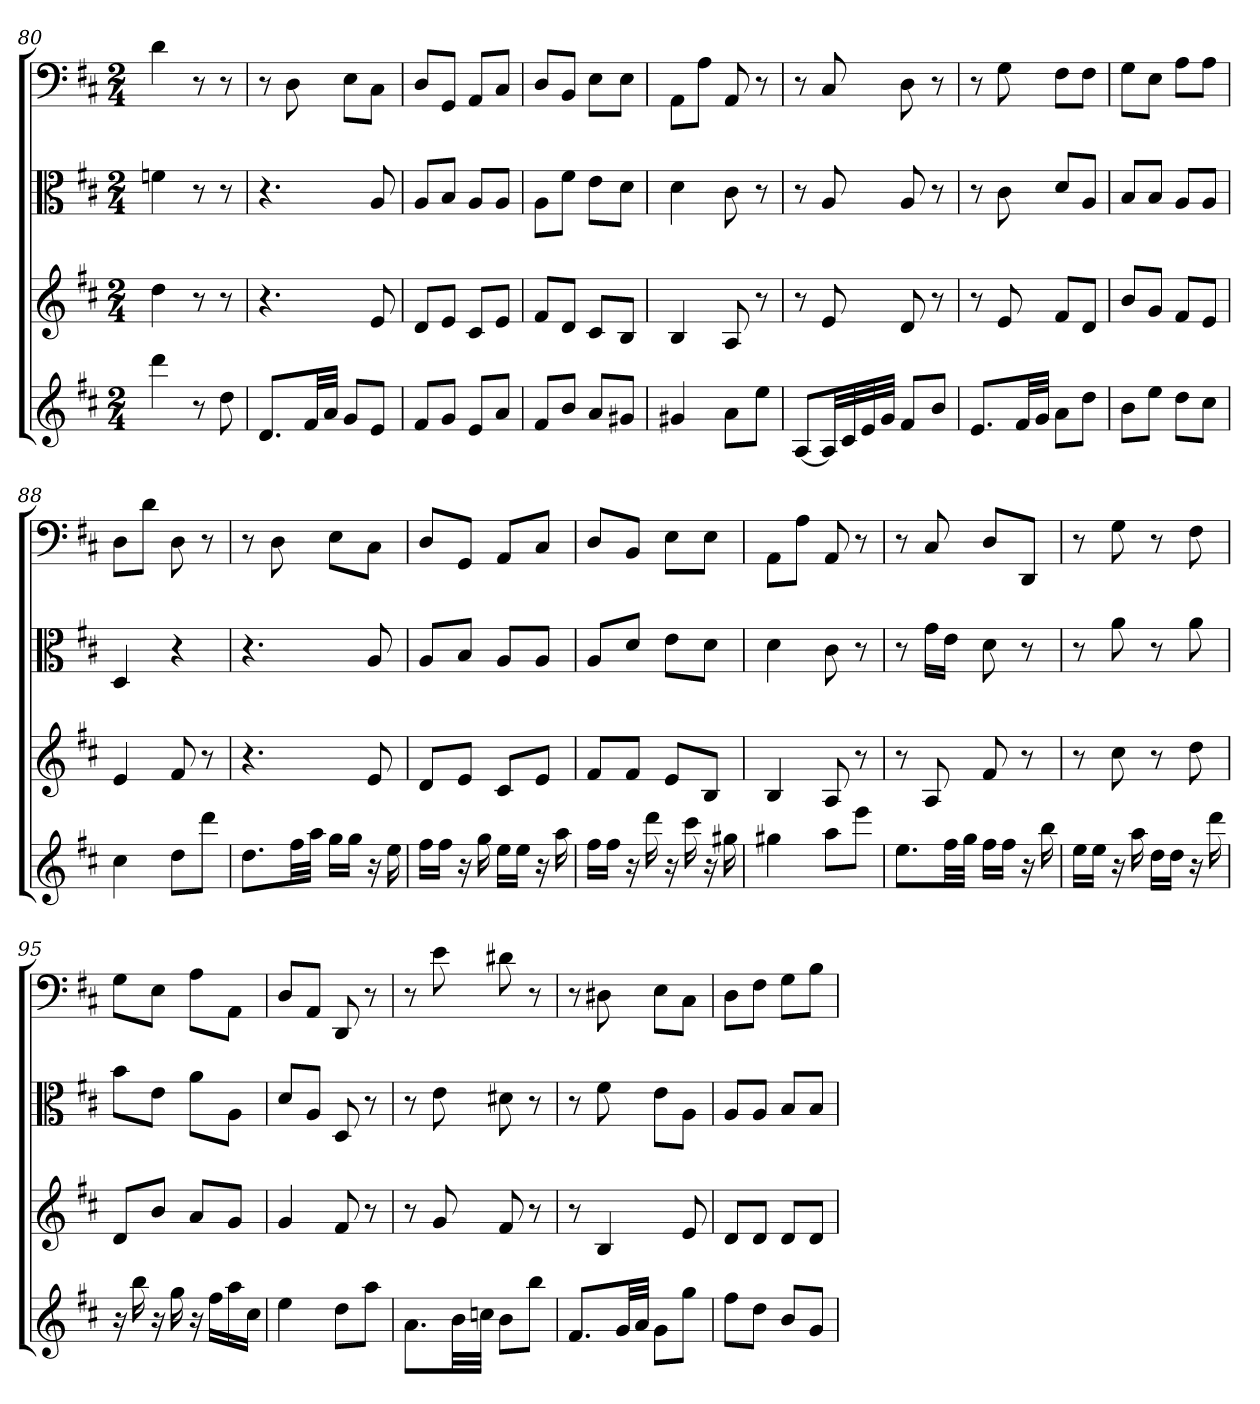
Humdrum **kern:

**kern	**kern	**kern	**kern
*part4	*part3	*part2	*part1
*staff4	*staff3	*staff2	*staff1
*	*	*clefC3	*clefF4
*k[f#c#]	*k[f#c#]	*k[f#c#]	*k[f#c#]
*D:	*D:	*D:	*D:
*M2/4	*M2/4	*M2/4	*M2/4
=80	=80	=80	=80
4ddd	4dd	4fn	4d
8r	8r	8r	8r
8dd	8r	8r	8r
=81	=81	=81	=81
8.dL	4.r	4.r	8r
.	.	.	8D
32f#LL	.	.	.
32aJJJ	.	.	.
8gL	.	.	8E\L
8eJ	8e	8A	8C#\J
=82	=82	=82	=82
8f#L	8dL	8A/L	8D/L
8gJ	8eJ	8B/J	8GG/J
8eL	8c#L	8A/L	8AA/L
8aJ	8eJ	8A/J	8C#/J
=83	=83	=83	=83
8f#L	8f#L	8A\L	8D/L
8bJ	8dJ	8f#\J	8BB/J
8aL	8c#L	8e\L	8E\L
8g#XJ	8BJ	8d\J	8E\J
=84	=84	=84	=84
4g#X	4B	4d	8AA\L
.	.	.	8A\J
8aL	8A	8c#	8AA
8eeJ	8r	8r	8r
=85	=85	=85	=85
[8AL	8r	8r	8r
32ALL]	8e	8A	8C#
32c#	.	.	.
32e	.	.	.
32gJJJ	.	.	.
8f#L	8d	8A	8D
8bJ	8r	8r	8r
=86	=86	=86	=86
8.eL	8r	8r	8r
.	8e	8c#	8G
32f#LL	.	.	.
32gJJJ	.	.	.
8aL	8f#L	8d/L	8F#\L
8ddJ	8dJ	8A/J	8F#\J
=87	=87	=87	=87
8bL	8bL	8B/L	8G\L
8eeJ	8gJ	8B/J	8E\J
8ddL	8f#L	8A/L	8A\L
8cc#J	8eJ	8A/J	8A\J
=88	=88	=88	=88
4cc#	4e	4D	8D\L
.	.	.	8d\J
8ddL	8f#	4r	8D
8dddJ	8r	.	8r
=89	=89	=89	=89
8.ddL	4.r	4.r	8r
.	.	.	8D
32ff#LL	.	.	.
32aaJJJ	.	.	.
16ggLL	.	.	8E\L
16ggJJ	.	.	.
16r	8e	8A	8C#\J
16ee	.	.	.
=90	=90	=90	=90
16ff#LL	8dL	8A/L	8D/L
16ff#JJ	.	.	.
16r	8eJ	8B/J	8GG/J
16gg	.	.	.
16eeLL	8c#L	8A/L	8AA/L
16eeJJ	.	.	.
16r	8eJ	8A/J	8C#/J
16aa	.	.	.
=91	=91	=91	=91
16ff#LL	8f#L	8A/L	8D/L
16ff#JJ	.	.	.
16r	8f#J	8d/J	8BB/J
16ddd	.	.	.
16r	8eL	8e\L	8E\L
16ccc#	.	.	.
16r	8BJ	8d\J	8E\J
16gg#X	.	.	.
=92	=92	=92	=92
4gg#X	4B	4d	8AA\L
.	.	.	8A\J
8aaL	8A	8c#	8AA
8eeeJ	8r	8r	8r
=93	=93	=93	=93
8.eeL	8r	8r	8r
.	8A	16g\LL	8C#
32ff#LL	.	16e\JJ	.
32ggJJJ	.	.	.
16ff#LL	8f#	8d	8D/L
16ff#JJ	.	.	.
16r	8r	8r	8DD/J
16bb	.	.	.
=94	=94	=94	=94
16eeLL	8r	8r	8r
16eeJJ	.	.	.
16r	8cc#	8a	8G
16aa	.	.	.
16ddLL	8r	8r	8r
16ddJJ	.	.	.
16r	8dd	8a	8F#
16ddd	.	.	.
=95	=95	=95	=95
16r	8dL	8b\L	8G\L
16bb	.	.	.
16r	8bJ	8e\J	8E\J
16gg	.	.	.
16r	8aL	8a\L	8A\L
16ff#LL	.	.	.
16aa	8gJ	8A\J	8AA\J
16cc#JJ	.	.	.
=96	=96	=96	=96
4ee	4g	8d/L	8D/L
.	.	8A/J	8AA/J
8ddL	8f#	8D	8DD
8aaJ	8r	8r	8r
=97	=97	=97	=97
8.aL	8r	8r	8r
.	8g	8e	8e
32bLL	.	.	.
32ccnJJJ	.	.	.
8bL	8f#	8d#X	8d#X
8bbJ	8r	8r	8r
=98	=98	=98	=98
8.f#L	8r	8r	8r
.	4B	8f#	8D#X
32gLL	.	.	.
32aJJJ	.	.	.
8gL	.	8e\L	8E\L
8ggJ	8e	8A\J	8C#\J
=99	=99	=99	=99
8ff#L	8dL	8A/L	8D\L
8ddJ	8dJ	8A/J	8F#\J
8bL	8dL	8B/L	8G\L
8gJ	8dJ	8B/J	8B\J
=	=	=	=
*-	*-	*-	*-
